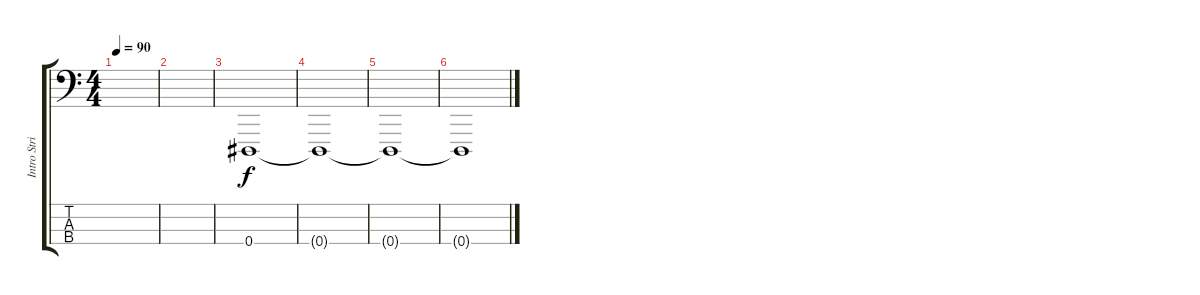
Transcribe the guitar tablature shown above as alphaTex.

\track ("Intro Strings 2" "Intro Stri") {instrument stringensemble1}
\staff {score tabs}
\tuning (Gb2 Db2 Ab1 Eb1) {hide}
\ts (4 4)
\tempo 90
\clef f4
\ks c
|
|
0.4.1 |
0.4{t}.1 |
0.4{t}.1 |
0.4{t}.1
